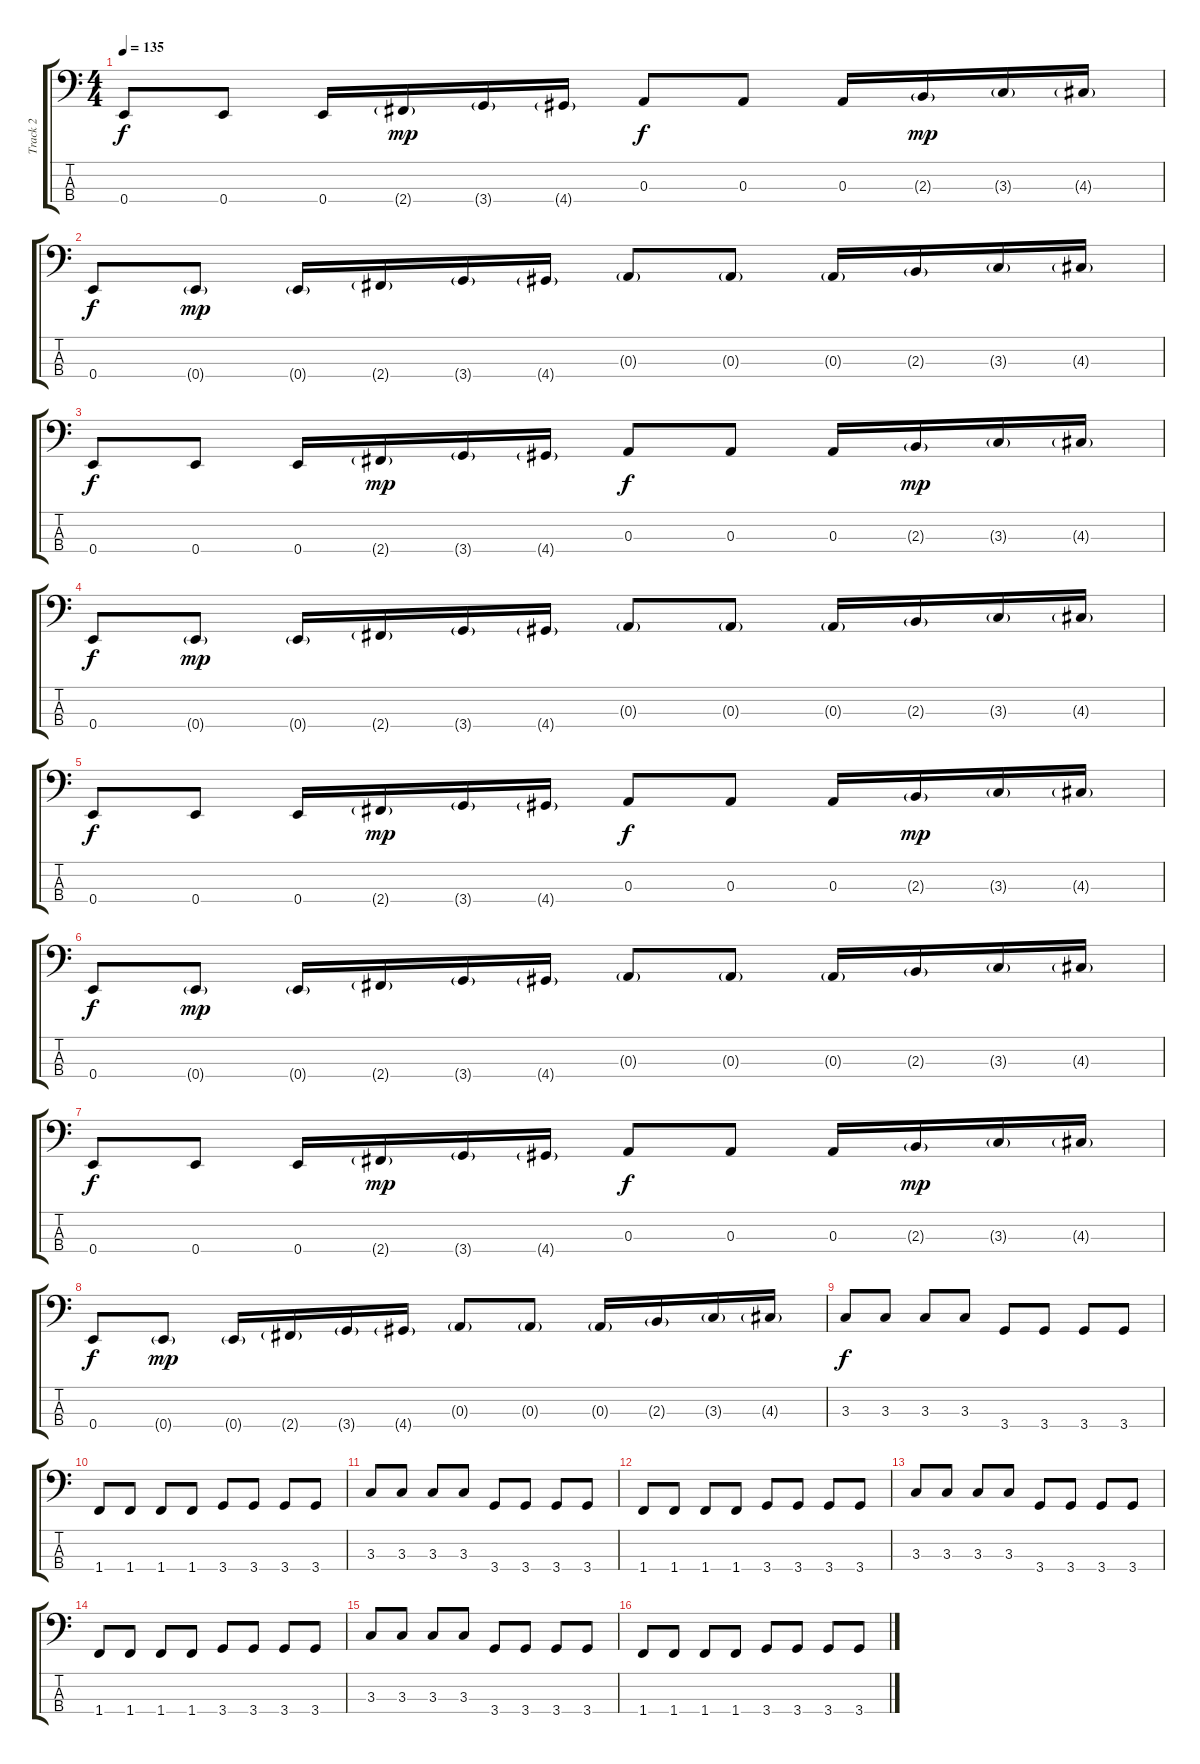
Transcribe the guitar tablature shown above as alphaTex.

\track ("Track 2" "Track 2") {instrument electricbasspick}
\staff {score tabs}
\tuning (G2 D2 A1 E1) {hide}
\ts (4 4)
\tempo 135
\clef f4
\ks c
0.4.8{dy f} 0.4.8 0.4.16 2.4{g}.16{dy mp} 3.4{g}.16 4.4{g}.16 0.3.8{dy f} 0.3.8 0.3.16 2.3{g}.16{dy mp} 3.3{g}.16 4.3{g}.16 |
0.4.8{dy f} 0.4{g}.8{dy mp} 0.4{g}.16 2.4{g}.16 3.4{g}.16 4.4{g}.16 0.3{g}.8 0.3{g}.8 0.3{g}.16 2.3{g}.16 3.3{g}.16 4.3{g}.16 |
0.4.8{dy f} 0.4.8 0.4.16 2.4{g}.16{dy mp} 3.4{g}.16 4.4{g}.16 0.3.8{dy f} 0.3.8 0.3.16 2.3{g}.16{dy mp} 3.3{g}.16 4.3{g}.16 |
0.4.8{dy f} 0.4{g}.8{dy mp} 0.4{g}.16 2.4{g}.16 3.4{g}.16 4.4{g}.16 0.3{g}.8 0.3{g}.8 0.3{g}.16 2.3{g}.16 3.3{g}.16 4.3{g}.16 |
0.4.8{dy f} 0.4.8 0.4.16 2.4{g}.16{dy mp} 3.4{g}.16 4.4{g}.16 0.3.8{dy f} 0.3.8 0.3.16 2.3{g}.16{dy mp} 3.3{g}.16 4.3{g}.16 |
0.4.8{dy f} 0.4{g}.8{dy mp} 0.4{g}.16 2.4{g}.16 3.4{g}.16 4.4{g}.16 0.3{g}.8 0.3{g}.8 0.3{g}.16 2.3{g}.16 3.3{g}.16 4.3{g}.16 |
0.4.8{dy f} 0.4.8 0.4.16 2.4{g}.16{dy mp} 3.4{g}.16 4.4{g}.16 0.3.8{dy f} 0.3.8 0.3.16 2.3{g}.16{dy mp} 3.3{g}.16 4.3{g}.16 |
0.4.8{dy f} 0.4{g}.8{dy mp} 0.4{g}.16 2.4{g}.16 3.4{g}.16 4.4{g}.16 0.3{g}.8 0.3{g}.8 0.3{g}.16 2.3{g}.16 3.3{g}.16 4.3{g}.16 |
3.3.8{dy f} 3.3.8 3.3.8 3.3.8 3.4.8 3.4.8 3.4.8 3.4.8 |
1.4.8 1.4.8 1.4.8 1.4.8 3.4.8 3.4.8 3.4.8 3.4.8 |
3.3.8 3.3.8 3.3.8 3.3.8 3.4.8 3.4.8 3.4.8 3.4.8 |
1.4.8 1.4.8 1.4.8 1.4.8 3.4.8 3.4.8 3.4.8 3.4.8 |
3.3.8 3.3.8 3.3.8 3.3.8 3.4.8 3.4.8 3.4.8 3.4.8 |
1.4.8 1.4.8 1.4.8 1.4.8 3.4.8 3.4.8 3.4.8 3.4.8 |
3.3.8 3.3.8 3.3.8 3.3.8 3.4.8 3.4.8 3.4.8 3.4.8 |
1.4.8 1.4.8 1.4.8 1.4.8 3.4.8 3.4.8 3.4.8 3.4.8
